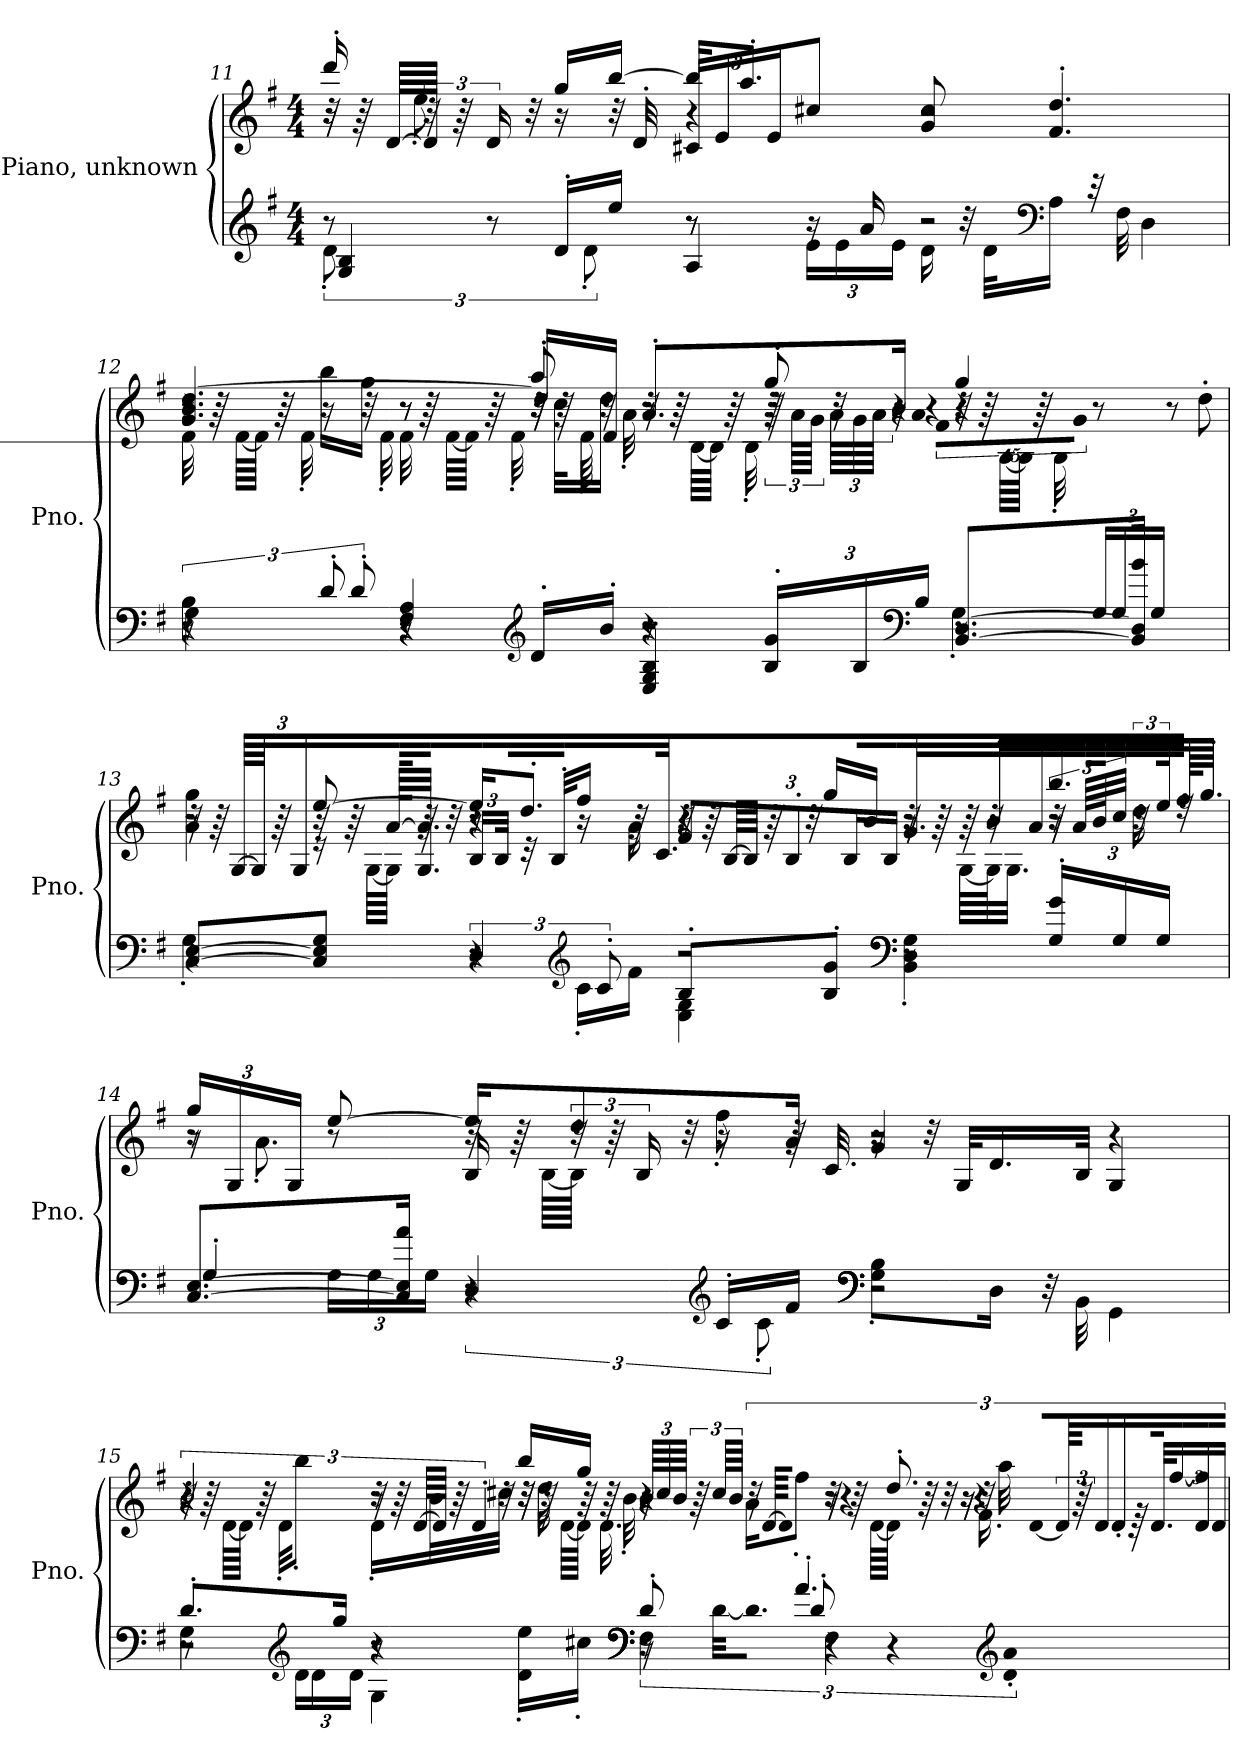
**kern	**kern
*part1	*part1
*staff2	*staff1
*I"Piano, unknown	*
*I'Pno.	*
!!LO:LB:g=z
*clefG2	*clefG2
*k[f#]	*k[f#]
*M4/4	*M4/4
=11	=11
*^	*^
*	*^	*	*^
8r	12d'\	4G/ 4B/	32r	16r	16ddd'/
.	.	.	64r	.	.
.	.	.	[64d/LLLL	.	.
.	.	.	64d/JJJJ]	8.ee'\	48r
.	.	.	64r	.	.
.	12r	.	.	.	24d/
.	.	.	32r	.	.
16d'/LL	.	.	16gg/LL	.	16r
.	12d'\	.	.	.	.
16ee/JJ	.	.	[16bb/JJ	.	32r
.	.	.	.	.	32d'/
*	*	*	*	*	*Xbrackettup
8r	8r	4A/	16bb/KL]	4r	24c#X/LL
.	.	.	.	.	24e/
.	.	.	8.aa'/J	.	.
.	.	.	.	.	24e/J
*	*Xbrackettup	*	*	*	*
16r	24e\LL	.	.	.	8cc#X/J
.	24e\	.	.	.	.
16a/	.	.	.	.	.
.	24e\JJ	.	.	.	.
2r	16d\	2r	2r	2r	8g/ 8cc#/
.	32r	.	.	.	.
.	32d\KLL	.	.	.	.
*clefF4	*	*	*	*	*
.	16A\JJ	.	.	.	4.f#/' 4.dd/'
.	32r	.	.	.	.
.	32F#\	.	.	.	.
.	4D\	.	.	.	.
*v	*v	*v	*	*	*
*	*v	*v	*v
!!LO:LB:g=z
=12	=12
*brackettup	*
*^	*^
*	*^	*	*^
*	*	*^	*	*	*^
6r	4B\	8r	4G\	4r	8r	4.g/ 4.b/ [4.dd/	32d\
.	.	.	.	.	.	.	64r
.	.	.	.	.	.	.	[64d\LLLL
.	.	.	.	.	.	.	64d\JJJJ]
.	.	.	.	.	.	.	64r
.	.	.	.	.	.	.	32d'\
.	.	8d'/	.	.	16bb\LL	.	16r
12d'/	.	.	.	.	.	.	.
.	.	.	.	.	16gg\JJ	.	32r
.	.	.	.	.	.	.	32d'\
8r	4r	4F#/ 4A/	4r	8r	8r	.	32d\
.	.	.	.	.	.	.	64r
.	.	.	.	.	.	.	[64d\LLLL
.	.	.	.	.	.	.	64d\JJJJ]
.	.	.	.	.	.	.	64r
.	.	.	.	.	.	.	32d'\
*clefG2	*	*	*	*	*	*	*
16d'/LL	.	.	.	8aa'/	32r	16dd/LL]	32r
.	.	.	.	.	32cc\KLL	.	64r
.	.	.	.	.	.	.	64d\
16b'/JJ	.	.	.	.	16dd\JJ	16d/JJ	32r
.	.	.	.	.	.	.	32a'\
8r	2r	4E/' 4G/' 4B/'	4r	8r	8r	8.a'/L	32r
.	.	.	.	.	.	.	64r
.	.	.	.	.	.	.	[64B\LLLL
.	.	.	.	.	.	.	64B\JJJJ]
.	.	.	.	.	.	.	64r
.	.	.	.	.	.	.	32B'\
*Xbrackettup	*	*	*	*	*brackettup	*	*
24B/' 24g/'LL	.	.	.	8gg'/	96r	.	32r
.	.	.	.	.	96a\LLLL	.	.
.	.	.	.	.	96g\JJJJ	.	.
*	*	*	*	*	*	*	*Xbrackettup
.	.	.	.	.	32r	.	96a\LLLL
24B/	.	.	.	.	.	.	96g\
.	.	.	.	.	.	.	96a\JJJJ
*	*	*	*	*	*brackettup	*	*
!	!	!	!	!	!LO:N:vis=64	!	!
.	.	.	.	.	960%17r	16b/Jk	16r
!	!	!	!	!	!LO:N:vis=256	!	!
.	.	.	.	.	1920%17a\	.	.
*clefF4	*	*	*	*	*	*	*
24B/JJ	.	.	.	.	.	.	.
!	!	!	!	!	!LO:N:vis=64	!	!
.	.	.	.	.	960%17r	.	.
.	.	.	.	.	1920ryy	.	.
!	!	!	!	!	!LO:N:vis=256	!	!
.	.	.	.	.	1920%17f#\LLLLL	.	.
!	!	!	!	!	!LO:N:vis=256	!	!
.	.	.	.	.	1920%17g\JJJJJ	.	.
8r	.	[8.BB/ [8.D/L	4G'\	4gg/	8r	4r	32r
.	.	.	.	.	.	.	64r
.	.	.	.	.	.	.	[64G\LLLL
.	.	.	.	.	.	.	64G\JJJJ]
.	.	.	.	.	.	.	64r
.	.	.	.	.	.	.	32G'\
24G/LL	.	.	.	.	8dd'\	.	8r
24G/	.	.	.	.	.	.	.
.	.	16BB/] 16D/] 16b/Jk	.	.	.	.	.
24G/JJ	.	.	.	.	.	.	.
*	*	*v	*v	*	*	*	*
!!LO:PB:g=z	!!	!!	!!
=13	=13	=13	=13	=13	=13	=13
[8C/ [8E/L	4G'\	4r	8r	4a\ 4gg\	32r	8r
.	.	.	.	.	64r	.
.	.	.	.	.	[64G/LLLL	.
.	.	.	.	.	96G/JJJJ]	.
.	.	.	.	.	96r	.
.	.	.	.	.	24G/	.
8C/] 8E/] 8G/J	.	.	[8ee/	.	16r	32r
.	.	.	.	.	.	64r
.	.	.	.	.	.	[64G\LLLL
.	.	.	.	.	[64a/KLLL	64G\JJJJ]
.	.	.	.	.	32.G/ 32.a/]JJJ	64r
.	.	.	.	.	.	32r
*brackettup	*	*	*	*	*Xbrackettup	*
6r	8r	4D/	16ee/KL]	8r	24B/LL	4r
.	.	.	.	.	48B/JJk	.
.	.	.	8.dd'/J	.	32r	.
.	.	.	.	.	32B'/KLL	.
*clefG2	*	*	*	*	*	*
.	16c'\LL	.	.	16r	16ff#/JJ	.
12c'/	.	.	.	.	.	.
.	16f#\JJ	.	.	16a\	64r	.
.	.	.	.	.	32.c/	.
8B'/L	4E\ 4G\	2r	32r	4r	12f#/L	4r
.	.	.	64r	.	.	.
.	.	.	[64B/LLLL	.	.	.
.	.	.	64B/JJJJ]	.	.	.
.	.	.	64r	.	.	.
.	.	.	.	.	12B'/	.
.	.	.	32r	.	.	.
8B/' 8g/'J	.	.	16gg/LL	.	.	.
.	.	.	.	.	24B/L	.
.	.	.	16b/JJ	.	.	.
.	.	.	.	.	24B/JJ	.
*clefF4	*	*	*	*	*	*
8r	4BB\' 4D\' 4G\'	.	16r	8r	32.g/	32r
.	.	.	.	.	.	64r
.	.	.	.	.	64r	[64G\LLLL
.	.	.	16b'/LL	.	32r	64G\J]
.	.	.	.	.	.	32.G\JJJ
.	.	.	.	.	32a/	.
*Xbrackettup	*	*	*	*	*brackettup	*
24G/' 24g/'LL	.	.	16.bb'/	16r	48r	8r
.	.	.	.	.	96a/LLLL	.
.	.	.	.	.	96b/J	.
24G/	.	.	.	.	48cc/JJJ	.
.	.	.	.	16dd\	48r	.
24G/JJ	.	.	.	.	96ee/	.
.	.	.	128ff#/KLL	.	32r	.
.	.	.	64.gg'/JJJJ	.	.	.
*	*	*	*	*	*v	*v
!!LO:LB:g=z
=14	=14	=14	=14	=14	=14
*	*	*	*	*	*Xbrackettup
[8.C/ [8.E/L	8r	4G'/	8r	16r	24gg/LL
.	.	.	.	.	24G/
.	.	.	.	8.a'\	.
.	.	.	.	.	24G/JJ
.	24G\LL	.	[8ee/	.	8r
.	24G\	.	.	.	.
16C/] 16E/] 16a/Jk	.	.	.	.	.
.	24G\JJ	.	.	.	.
*	*brackettup	*	*	*	*
8r	6r	4D/	16ee/KL]	32r	16B'/
.	.	.	.	64r	.
.	.	.	.	[64B\LLLL	.
*	*	*	*	*	*brackettup
.	.	.	8dd/	64B\JJJJ]	48r
.	.	.	.	64r	.
.	.	.	.	.	24B/
.	.	.	.	32r	.
*clefG2	*	*	*	*	*
16c'/LL	.	.	.	8ff#'\	16r
.	12c'\	.	.	.	.
16f#/JJ	.	.	16a/Jk	.	64r
.	.	.	.	.	32.c/
*clefF4	*	*	*	*	*
2r	8G\' 8B\'L	2r	4g/	2r	16r
.	.	.	.	.	32r
.	.	.	.	.	32G/KLL
.	16D\Jk	.	.	.	16.d/
.	32r	.	.	.	.
.	32BB\	.	.	.	32B/JJk
.	4GG\	.	4r	.	4G/
!!LO:LB:g=z
=15	=15	=15	=15	=15	=15
*	*	*^	*	*	*^
8.d'/L	8r	2r	4G\	4r	32r	3b/	4r
.	.	.	.	.	64r	.	.
.	.	.	.	.	[64d\LLLL	.	.
.	.	.	.	.	64d\JJJJ]	.	.
.	.	.	.	.	64r	.	.
.	.	.	.	.	32d'\KKL	.	.
*clefG2	*	*	*	*	*	*	*
*	*Xbrackettup	*	*	*	*	*	*
.	24d\LL	.	.	.	8bb'\J	.	.
.	24d\	.	.	.	.	.	.
16gg/Jk	.	.	.	.	.	.	.
.	24d\JJ	.	.	.	.	.	.
4r	8r	.	4G\	32r	16d'\LL	.	8r
.	.	.	.	64r	.	.	.
.	.	.	.	[64d/LLLL	.	.	.
.	.	.	.	64d/JJJJ]	32b\L	.	.
.	.	.	.	64r	.	.	.
.	.	.	.	.	.	6d'/	.
.	.	.	.	32r	32cc#X\JJJ	.	.
.	16d\' 16ee\'LL	.	.	16bb/LL	32r	.	32r
.	.	.	.	.	64r	.	32dd\
.	.	.	.	.	[64d\LLLL	.	.
.	16cc#X'\JJ	.	.	16gg/JJ	64d\JJJJ]	.	64r
.	.	.	.	.	64r	.	32.d\
.	.	.	.	.	32b'\	.	.
*clefF4	*	*	*	*	*	*	*
*	*brackettup	*	*	*	*	*Xbrackettup	*
8d'/	24r	8r	4F#\	4r	16r	96b/LLLL	4r
.	.	.	.	.	.	96cc#/	.
.	.	.	.	.	.	96b/JJJJ	.
*	*	*	*	*	*	*brackettup	*
.	.	.	.	.	.	96r	.
.	[48d\KKL	.	.	.	.	96cc#/LLLL	.
.	.	.	.	.	.	96b/JJJJ	.
.	8.d\J]	.	.	.	16a\KL	48r	.
.	.	.	.	.	.	[96d/KLLL	.
.	.	.	.	.	.	32d/JJJ]	.
4.a'/	.	8d'/	.	.	8ff#'\J	32r	.
.	.	.	.	.	.	64r	.
.	.	.	.	.	.	[64d/LLLL	.
.	.	.	.	.	.	96d/JJJJ]	.
.	.	.	.	.	.	96r	.
.	.	.	.	.	.	24d/	.
.	8r	4r	4F#\	16r	8r	16d'/	32r
.	.	.	.	.	.	.	64r
.	.	.	.	.	.	.	[64d\LLLL
.	.	.	.	8.dd'/	.	64r	64d\JJJJ]
.	.	.	.	.	.	32.d/KLL	64r
.	.	.	.	.	.	.	32r
*clefG2	*	*	*	*	*	*	*
*	*	*	*	*	*	*Xbrackettup	*
.	8d\' 8a\'	.	.	.	16r	[24ff#/	16r
.	.	.	.	.	.	24d/ 24ff#/]	.
.	.	.	.	.	32r	.	16f#\
.	.	.	.	.	.	24d/JJ	.
.	.	.	.	.	32aa'\	.	.
*v	*v	*v	*v	*	*	*	*
*	*v	*v	*v	*v
=	=
*-	*-
